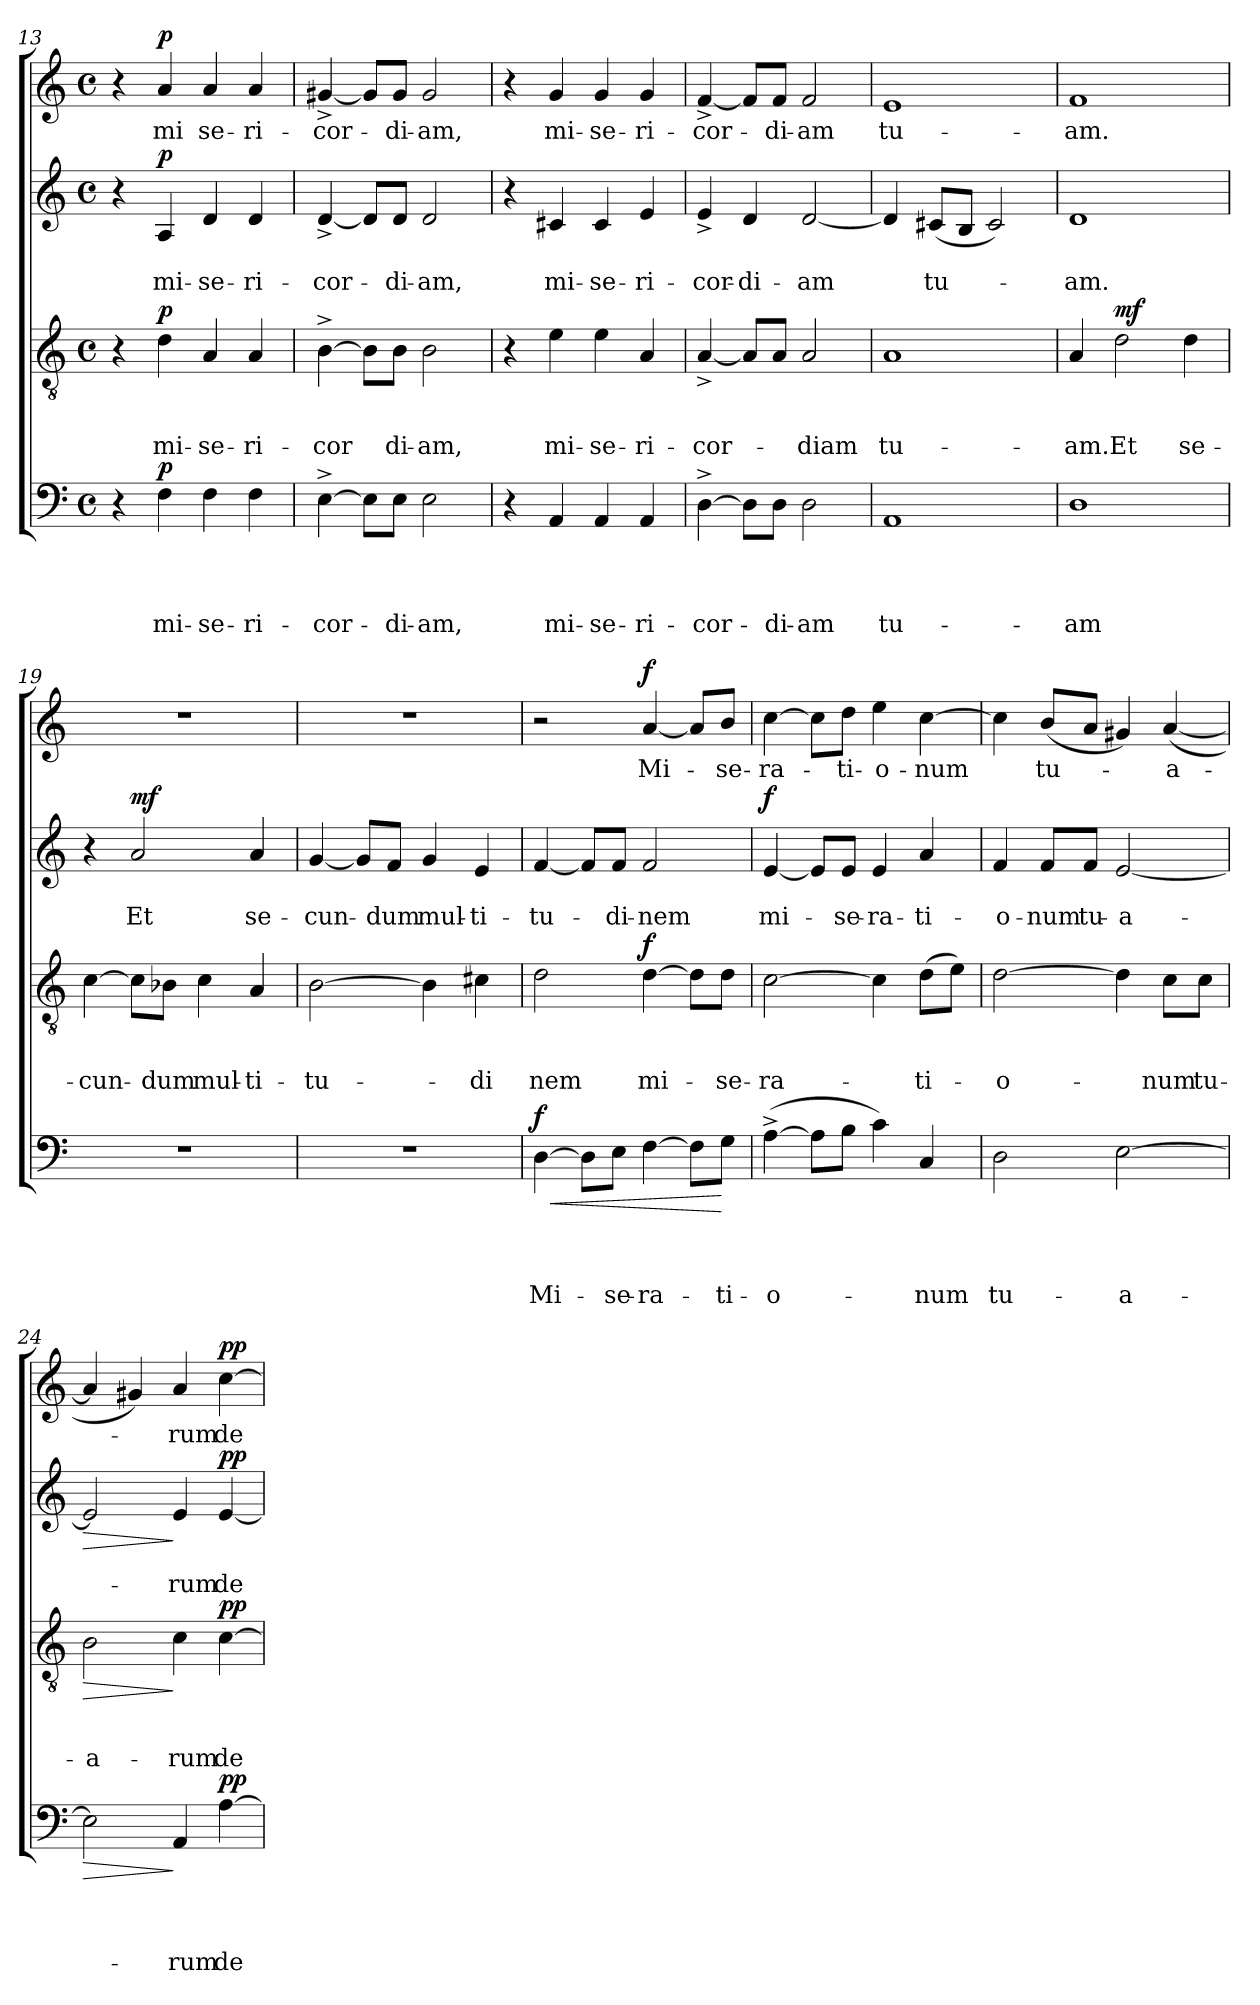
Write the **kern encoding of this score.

**kern	**text	**text	**text	**text	**dynam	**kern	**text	**text	**text	**dynam	**kern	**text	**text	**dynam	**kern	**text	**dynam
*part4	*part4	*part4	*part4	*part4	*part4	*part3	*part3	*part3	*part3	*part3	*part2	*part2	*part2	*part2	*part1	*part1	*part1
*staff4	*staff4	*staff4	*staff4	*staff4	*staff4	*staff3	*staff3	*staff3	*staff3	*staff3	*staff2	*staff2	*staff2	*staff2	*staff1	*staff1	*staff1
*clefF4	*	*	*	*	*	*clefGv2	*	*	*	*	*clefG2	*	*	*	*clefG2	*	*
*	*	*	*	*	*	*ITrd7c12	*	*	*	*	*	*	*	*	*	*	*
*k[]	*	*	*	*	*	*k[]	*	*	*	*	*k[]	*	*	*	*k[]	*	*
*C:	*	*	*	*	*	*C:	*	*	*	*	*C:	*	*	*	*C:	*	*
*M4/4	*	*	*	*	*	*M4/4	*	*	*	*	*M4/4	*	*	*	*M4/4	*	*
*met(c)	*	*	*	*	*	*met(c)	*	*	*	*	*met(c)	*	*	*	*met(c)	*	*
=13	=13	=13	=13	=13	=13	=13	=13	=13	=13	=13	=13	=13	=13	=13	=13	=13	=13
4r	.	.	.	.	.	4r	.	.	.	.	4r	.	.	.	4r	.	.
!	!	!	!	!LO:LY:b	!LO:DY:a	!	!	!	!LO:LY:b	!LO:DY:a	!	!	!LO:LY:b	!LO:DY:a	!	!LO:LY:b	!LO:DY:a
4F\	.	.	.	mi-	p	4D\	.	.	mi-	p	4A/	.	mi-	p	4a/	mi	p
!	!	!	!	!LO:LY:b	!	!	!	!	!LO:LY:b	!	!	!	!LO:LY:b	!	!	!LO:LY:b	!
4F\	.	.	.	-se-	.	4AA/	.	.	-se-	.	4d/	.	-se-	.	4a/	se-	.
!	!	!	!	!LO:LY:b	!	!	!	!	!LO:LY:b	!	!	!	!LO:LY:b	!	!	!LO:LY:b	!
4F\	.	.	.	-ri-	.	4AA/	.	.	-ri-	.	4d/	.	-ri-	.	4a/	-ri-	.
=14	=14	=14	=14	=14	=14	=14	=14	=14	=14	=14	=14	=14	=14	=14	=14	=14	=14
!	!	!	!	!LO:LY:b	!	!	!	!	!LO:LY:b	!	!	!	!LO:LY:b	!	!	!LO:LY:b	!
[4E^>\	.	.	.	-cor-	.	[4BB^>\	.	.	-cor	.	[4d^</	.	-cor-	.	[4g#X^</	-cor-	.
8E\L]	.	.	.	.	.	8BB\L]	.	.	.	.	8d/L]	.	.	.	8g#/L]	.	.
!	!	!	!	!LO:LY:b	!	!	!	!	!LO:LY:b	!	!	!	!LO:LY:b	!	!	!LO:LY:b	!
8E\J	.	.	.	-di-	.	8BB\J	.	.	di-	.	8d/J	.	-di-	.	8g#/J	-di-	.
!	!	!	!	!LO:LY:b	!	!	!	!	!LO:LY:b	!	!	!	!LO:LY:b	!	!	!LO:LY:b	!
2E\	.	.	.	-am,	.	2BB\	.	.	-am,	.	2d/	.	-am,	.	2g#/	-am,	.
=15	=15	=15	=15	=15	=15	=15	=15	=15	=15	=15	=15	=15	=15	=15	=15	=15	=15
4r	.	.	.	.	.	4r	.	.	.	.	4r	.	.	.	4r	.	.
!	!	!	!	!LO:LY:b	!	!	!	!	!LO:LY:b	!	!	!	!LO:LY:b	!	!	!LO:LY:b	!
4AA/	.	.	.	mi-	.	4E\	.	.	mi-	.	4c#X/	.	mi-	.	4g/	mi-	.
!	!	!	!	!LO:LY:b	!	!	!	!	!LO:LY:b	!	!	!	!LO:LY:b	!	!	!LO:LY:b	!
4AA/	.	.	.	-se-	.	4E\	.	.	-se-	.	4c#/	.	-se-	.	4g/	-se-	.
!	!	!	!	!LO:LY:b	!	!	!	!	!LO:LY:b	!	!	!	!LO:LY:b	!	!	!LO:LY:b	!
4AA/	.	.	.	-ri-	.	4AA/	.	.	-ri-	.	4e/	.	-ri-	.	4g/	-ri-	.
!!LO:LB:g=z
=16	=16	=16	=16	=16	=16	=16	=16	=16	=16	=16	=16	=16	=16	=16	=16	=16	=16
!	!	!	!	!LO:LY:b	!	!	!	!	!LO:LY:b	!	!	!	!LO:LY:b	!	!	!LO:LY:b	!
[4D^>\	.	.	.	-cor-	.	[4AA^</	.	.	-cor-	.	4e^</	.	-cor-	.	[4f^</	-cor-	.
!	!	!	!	!	!	!	!	!	!	!	!	!	!LO:LY:b	!	!	!	!
8D\L]	.	.	.	.	.	8AA/L]	.	.	.	.	4d/	.	-di-	.	8f/L]	.	.
!	!	!	!	!LO:LY:b	!	!	!	!	!	!	!	!	!	!	!	!LO:LY:b	!
8D\J	.	.	.	-di-	.	8AA/J	.	.	.	.	.	.	.	.	8f/J	-di-	.
!	!	!	!	!LO:LY:b	!	!	!	!	!LO:LY:b	!	!	!	!LO:LY:b	!	!	!LO:LY:b	!
2D\	.	.	.	-am	.	2AA/	.	.	-di­am	.	[<2d/	.	-am	.	2f/	-am	.
=17	=17	=17	=17	=17	=17	=17	=17	=17	=17	=17	=17	=17	=17	=17	=17	=17	=17
!	!	!	!	!LO:LY:b	!	!	!	!	!LO:LY:b	!	!	!	!	!	!	!LO:LY:b	!
1AA	.	.	.	tu-	.	1AA	.	.	tu-	.	4d/]	.	.	.	1e	tu-	.
!	!	!	!	!	!	!	!	!	!	!	!	!	!LO:LY:b	!	!	!	!
.	.	.	.	.	.	.	.	.	.	.	(<8c#X/L	.	tu-	.	.	.	.
.	.	.	.	.	.	.	.	.	.	.	8B/J	.	.	.	.	.	.
.	.	.	.	.	.	.	.	.	.	.	2c#/)	.	.	.	.	.	.
=18	=18	=18	=18	=18	=18	=18	=18	=18	=18	=18	=18	=18	=18	=18	=18	=18	=18
!	!	!	!	!LO:LY:b	!	!	!	!	!LO:LY:b	!	!	!	!LO:LY:b	!	!	!LO:LY:b	!
1D	.	.	.	-am	.	4AA/	.	.	-am.	.	1d	.	-am.	.	1f	-am.	.
!	!	!	!	!	!	!	!	!	!LO:LY:b	!LO:DY:a	!	!	!	!	!	!	!
.	.	.	.	.	.	2D\	.	.	Et	mf	.	.	.	.	.	.	.
!	!	!	!	!	!	!	!	!	!LO:LY:b	!	!	!	!	!	!	!	!
.	.	.	.	.	.	4D\	.	.	se-	.	.	.	.	.	.	.	.
=19	=19	=19	=19	=19	=19	=19	=19	=19	=19	=19	=19	=19	=19	=19	=19	=19	=19
*MM112	*	*	*	*	*	*MM112	*	*	*	*	*MM112	*	*	*	*MM112	*	*
!	!	!	!	!	!	!	!	!	!LO:LY:b	!	!	!	!	!	!	!	!
1r	.	.	.	.	.	[4C\	.	.	-cun-	.	4r	.	.	.	1r	.	.
!	!	!	!	!	!	!	!	!	!	!	!	!	!LO:LY:b	!LO:DY:a	!	!	!
.	.	.	.	.	.	8C\L]	.	.	.	.	2a/	.	Et	mf	.	.	.
!	!	!	!	!	!	!	!	!	!LO:LY:b	!	!	!	!	!	!	!	!
.	.	.	.	.	.	8BB-X\J	.	.	-dum	.	.	.	.	.	.	.	.
!	!	!	!	!	!	!	!	!	!LO:LY:b	!	!	!	!	!	!	!	!
.	.	.	.	.	.	4C\	.	.	mul-	.	.	.	.	.	.	.	.
!	!	!	!	!	!	!	!	!	!LO:LY:b	!	!	!	!LO:LY:b	!	!	!	!
.	.	.	.	.	.	4AA/	.	.	-ti-	.	4a/	.	se-	.	.	.	.
=20	=20	=20	=20	=20	=20	=20	=20	=20	=20	=20	=20	=20	=20	=20	=20	=20	=20
!	!	!	!	!	!	!	!	!	!LO:LY:b	!	!	!	!LO:LY:b	!	!	!	!
1r	.	.	.	.	.	[2BB\	.	.	-tu-	.	[4g/	.	-cun-	.	1r	.	.
.	.	.	.	.	.	.	.	.	.	.	8g/L]	.	.	.	.	.	.
!	!	!	!	!	!	!	!	!	!	!	!	!	!LO:LY:b	!	!	!	!
.	.	.	.	.	.	.	.	.	.	.	8f/J	.	-dum	.	.	.	.
!	!	!	!	!	!	!	!	!	!	!	!	!	!LO:LY:b	!	!	!	!
.	.	.	.	.	.	4BB\]	.	.	.	.	4g/	.	mul-	.	.	.	.
!	!	!	!	!	!	!	!	!	!LO:LY:b	!	!	!	!LO:LY:b	!	!	!	!
.	.	.	.	.	.	4C#X\	.	.	-di	.	4e/	.	-ti-	.	.	.	.
=21	=21	=21	=21	=21	=21	=21	=21	=21	=21	=21	=21	=21	=21	=21	=21	=21	=21
!	!	!	!	!LO:LY:b	!LO:HP:b	!	!	!	!LO:LY:b	!	!	!	!LO:LY:b	!	!	!	!
!	!	!	!	!	!LO:DY:n=1:a	!	!	!	!	!	!	!	!	!	!	!	!
[4D\	.	.	.	Mi-	< f	2D\	.	.	nem	.	[4f/	.	-tu-	.	2r	.	.
8D\L]	.	.	.	.	.	.	.	.	.	.	8f/L]	.	.	.	.	.	.
!	!	!	!	!LO:LY:b	!	!	!	!	!	!	!	!	!LO:LY:b	!	!	!	!
8E\J	.	.	.	-se-	.	.	.	.	.	.	8f/J	.	-di-	.	.	.	.
!	!	!	!	!LO:LY:b	!	!	!	!	!LO:LY:b	!LO:DY:a	!	!	!LO:LY:b	!	!	!LO:LY:b	!LO:DY:b
[4F\	.	.	.	-ra-	.	[4D\	.	.	mi-	f	2f/	.	-nem	.	[4a/	Mi-	f
8F\L]	.	.	.	.	.	8D\L]	.	.	.	.	.	.	.	.	8a/L]	.	.
!	!	!	!	!LO:LY:b	!	!	!	!	!LO:LY:b	!	!	!	!	!	!	!LO:LY:b	!
8G\J	.	.	.	-ti-	[	8D\J	.	.	-se-	.	.	.	.	.	8b/J	-se-	.
!!LO:PB:g=z
=22	=22	=22	=22	=22	=22	=22	=22	=22	=22	=22	=22	=22	=22	=22	=22	=22	=22
!	!	!	!	!LO:LY:b	!	!	!	!	!LO:LY:b	!	!	!	!LO:LY:b	!LO:DY:b	!	!LO:LY:b	!
(>[4A^>\	.	.	.	-o-	.	[2C\	.	.	-ra-	.	[4e/	.	mi-	f	[4cc\	-ra-	.
8A\L]	.	.	.	.	.	.	.	.	.	.	8e/L]	.	.	.	8cc\L]	.	.
!	!	!	!	!	!	!	!	!	!	!	!	!	!LO:LY:b	!	!	!LO:LY:b	!
8B\J	.	.	.	.	.	.	.	.	.	.	8e/J	.	-se-	.	8dd\J	-ti-	.
!	!	!	!	!	!	!	!	!	!	!	!	!	!LO:LY:b	!	!	!LO:LY:b	!
4c\)	.	.	.	.	.	4C\]	.	.	.	.	4e/	.	-ra-	.	4ee\	-o-	.
!	!	!	!	!LO:LY:b	!	!	!	!	!LO:LY:b	!	!	!	!LO:LY:b	!	!	!LO:LY:b	!
4C/	.	.	.	-num	.	(>8D\L	.	.	-ti-	.	4a/	.	-ti-	.	[>4cc\	-num	.
.	.	.	.	.	.	8E\J)	.	.	.	.	.	.	.	.	.	.	.
=23	=23	=23	=23	=23	=23	=23	=23	=23	=23	=23	=23	=23	=23	=23	=23	=23	=23
!	!	!	!	!LO:LY:b	!	!	!	!	!LO:LY:b	!	!	!	!LO:LY:b	!	!	!	!
2D\	.	.	.	tu-	.	[2D\	.	.	-o-	.	4f/	.	-o-	.	4cc\]	.	.
!	!	!	!	!	!	!	!	!	!	!	!	!	!LO:LY:b	!	!	!LO:LY:b	!
.	.	.	.	.	.	.	.	.	.	.	8f/L	.	-num	.	(>8b/L	tu-	.
!	!	!	!	!	!	!	!	!	!	!	!	!	!LO:LY:b	!	!	!	!
.	.	.	.	.	.	.	.	.	.	.	8f/J	.	tu-	.	8a/J	.	.
!	!	!	!	!LO:LY:b	!	!	!	!	!	!	!	!	!LO:LY:b	!	!	!	!
[>2E\	.	.	.	-a-	.	4D\]	.	.	.	.	[<2e/	.	-a-	.	4g#X/)	.	.
!	!	!	!	!	!	!	!	!	!LO:LY:b	!	!	!	!	!	!	!LO:LY:b	!
.	.	.	.	.	.	8C\L	.	.	-num	.	.	.	.	.	(>[<4a/	-a-	.
!	!	!	!	!	!	!	!	!	!LO:LY:b	!	!	!	!	!	!	!	!
.	.	.	.	.	.	8C\J	.	.	tu-	.	.	.	.	.	.	.	.
=24	=24	=24	=24	=24	=24	=24	=24	=24	=24	=24	=24	=24	=24	=24	=24	=24	=24
!	!	!	!	!	!LO:HP:b	!	!	!	!LO:LY:b	!LO:HP:b	!	!	!	!LO:HP:b	!	!	!
2E\]	.	.	.	.	>	2BB\	.	.	-a-	>	2e/]	.	.	>	4a/]	.	.
.	.	.	.	.	.	.	.	.	.	.	.	.	.	.	4g#X/)	.	.
!	!	!	!	!LO:LY:b	!	!	!	!	!LO:LY:b	!	!	!	!LO:LY:b	!	!	!LO:LY:b	!
4AA/	.	.	.	-rum	]	4C\	.	.	-rum	]	4e/	.	-rum	]	4a/	-rum	.
!	!	!	!	!LO:LY:b	!LO:DY:a	!	!	!	!LO:LY:b	!LO:DY:a	!	!	!LO:LY:b	!LO:DY:a	!	!LO:LY:b	!LO:DY:a
[>4A\	.	.	.	de-	pp	[>4C\	.	.	de-	pp	[<4e/	.	de-	pp	[>4cc\	de-	pp
=	=	=	=	=	=	=	=	=	=	=	=	=	=	=	=	=	=
*-	*-	*-	*-	*-	*-	*-	*-	*-	*-	*-	*-	*-	*-	*-	*-	*-	*-
